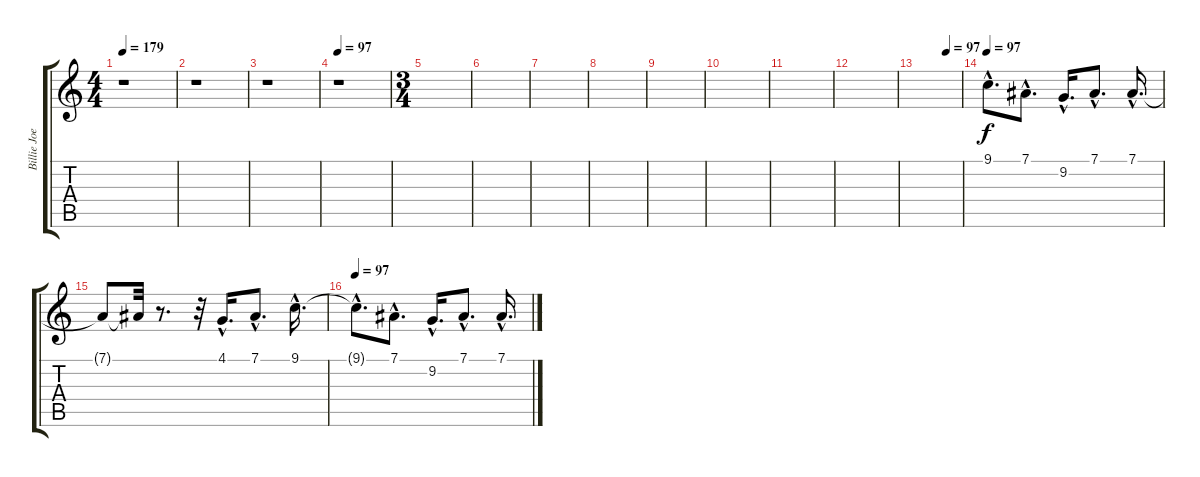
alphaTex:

\track ("Billie Joe Vocal" "Billie Joe") {instrument altosax}
\staff {score tabs}
\tuning (Eb4 Bb3 Gb3 Db3 Ab2 Eb2) {hide}
\ts (4 4)
\tempo 179
\clef g2
\ks c
r.1{dy f} |
r.1 |
r.1 |
\tempo 97
r.1 |
\ts (3 4)
|
|
|
|
|
|
|
|
\tempo (97 0.6666666666666666)
|
\tempo 97
9.1{hac}.8{d} 7.1{hac}.8{d} 9.2{hac}.16{d} 7.1{hac}.8{d} 7.1{hac}.16{d} |
7.1{t}.8 7.1{t}.32 r.8{d} r.32 4.1{hac}.16{d} 7.1{hac}.8{d} 9.1{hac}.16{d} |
\tempo 97
9.1{hac t}.8{d} 7.1{hac}.8{d} 9.2{hac}.16{d} 7.1{hac}.8{d} 7.1{hac}.16{d}
